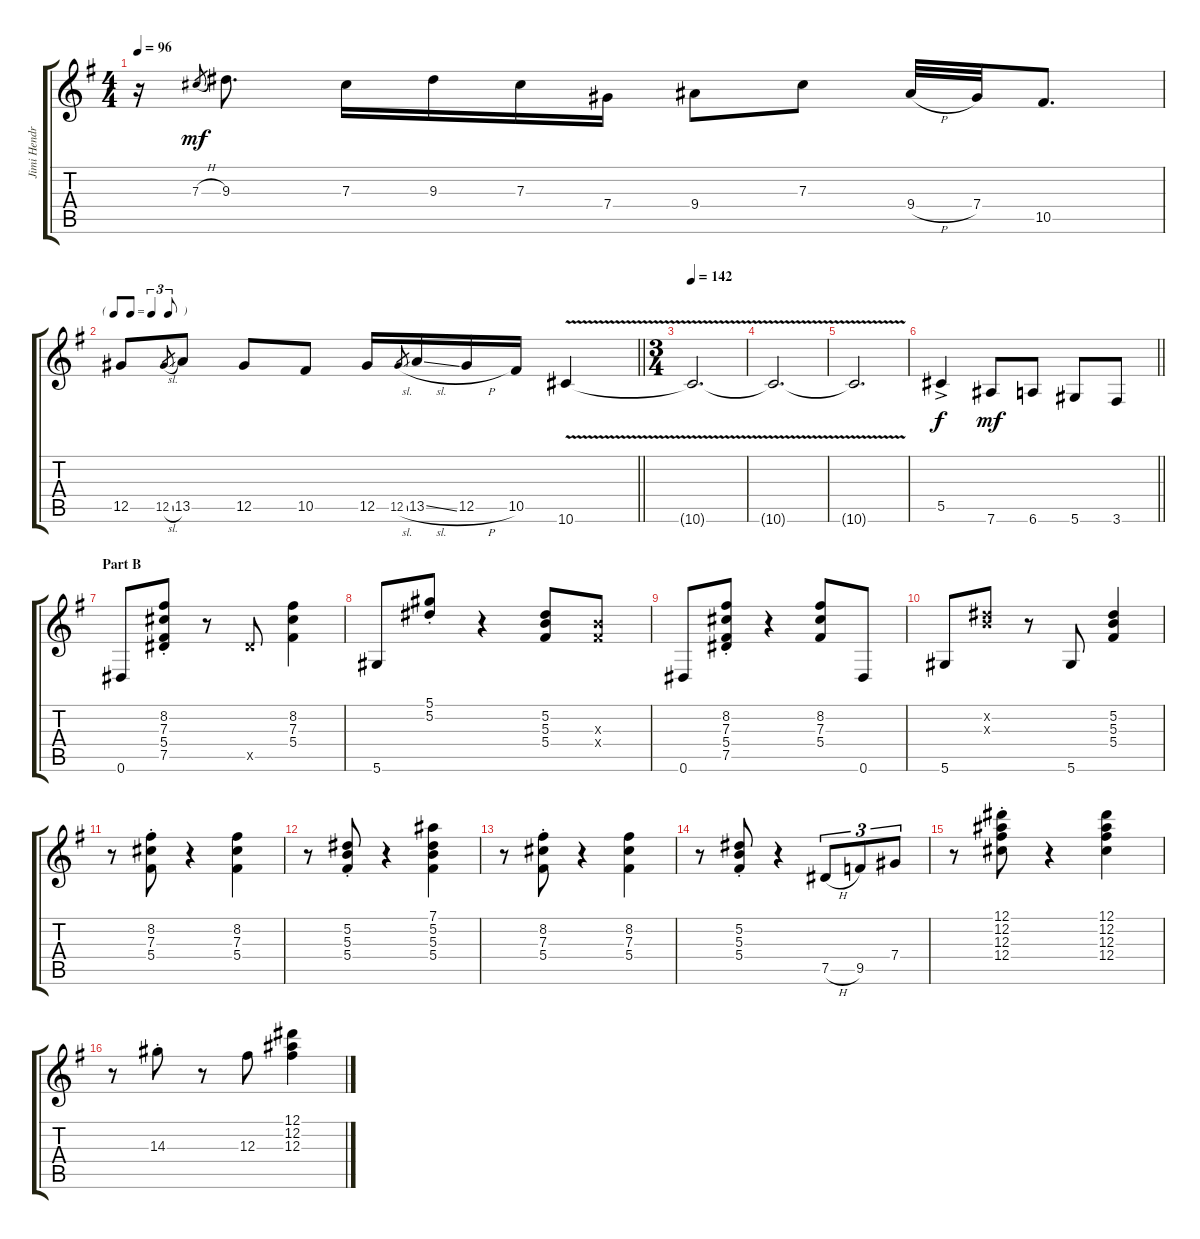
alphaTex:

\track ("Jimi Hendrix-Electric Gtr.(Clean Tone) w" "Jimi Hendr") {instrument electricguitarclean}
\staff {score tabs}
\tuning (Eb4 Bb3 Gb3 Db3 Ab2 Eb2) {hide}
\ts (4 4)
\tempo 96
\clef g2
\ks g
r.16{dy mf} 7.3{h}.8{gr} 9.3.8{d} 7.3.16 9.3.16 7.3.16 7.4.16 9.4.8 7.3.8 9.4{h}.32 7.4.32 10.5.8{d} |
\tf triplet8th
\barLineRight lightlight
12.5.8 12.5{sl}.8{gr} 13.5.8 12.5.8 10.5.8 12.5.16 12.5{sl}.8{gr} 13.5{sl}.16 12.5{h}.16 10.5.16 10.6{v}.4 |
\ts (3 4)
\tempo 142
10.6{v t}.2{d} |
10.6{v t}.2{d} |
10.6{v t}.2{d} |
\barLineRight lightlight
5.5{ac}.4{dy f} 7.6.8{dy mf} 6.6.8 5.6.8 3.6.8 |
\section ("" "Part B")
0.6.8 (8.2{st} 7.3{st} 5.4{st} 7.5{st}).8 r.8 7.5{x}.8 (8.2 7.3 5.4).4 |
5.6.8 (5.1{st} 5.2{st}).8 r.4 (5.2 5.3 5.4).8 (5.3{x} 5.4{x}).8 |
0.6.8 (8.2{st} 7.3{st} 5.4{st} 7.5{st}).8 r.4 (8.2 7.3 5.4).8 0.6.8 |
5.6.8 (5.2{x} 5.3{x}).8 r.8 5.6.8 (5.2 5.3 5.4).4 |
r.8 (8.2{st} 7.3{st} 5.4{st}).8 r.4 (8.2 7.3 5.4).4 |
r.8 (5.2{st} 5.3{st} 5.4{st}).8 r.4 (7.1 5.2 5.3 5.4).4 |
r.8 (8.2{st} 7.3{st} 5.4{st}).8 r.4 (8.2 7.3 5.4).4 |
r.8 (5.2{st} 5.3{st} 5.4{st}).8 r.4 7.5{h}.8{tu (3 2)} 9.5.8{tu (3 2)} 7.4.8{tu (3 2)} |
r.8 (12.1{st} 12.2{st} 12.3{st} 12.4{st}).8 r.4 (12.1 12.2 12.3 12.4).4 |
r.8 14.3{st}.8 r.8 12.3.8 (12.1 12.2 12.3).4
